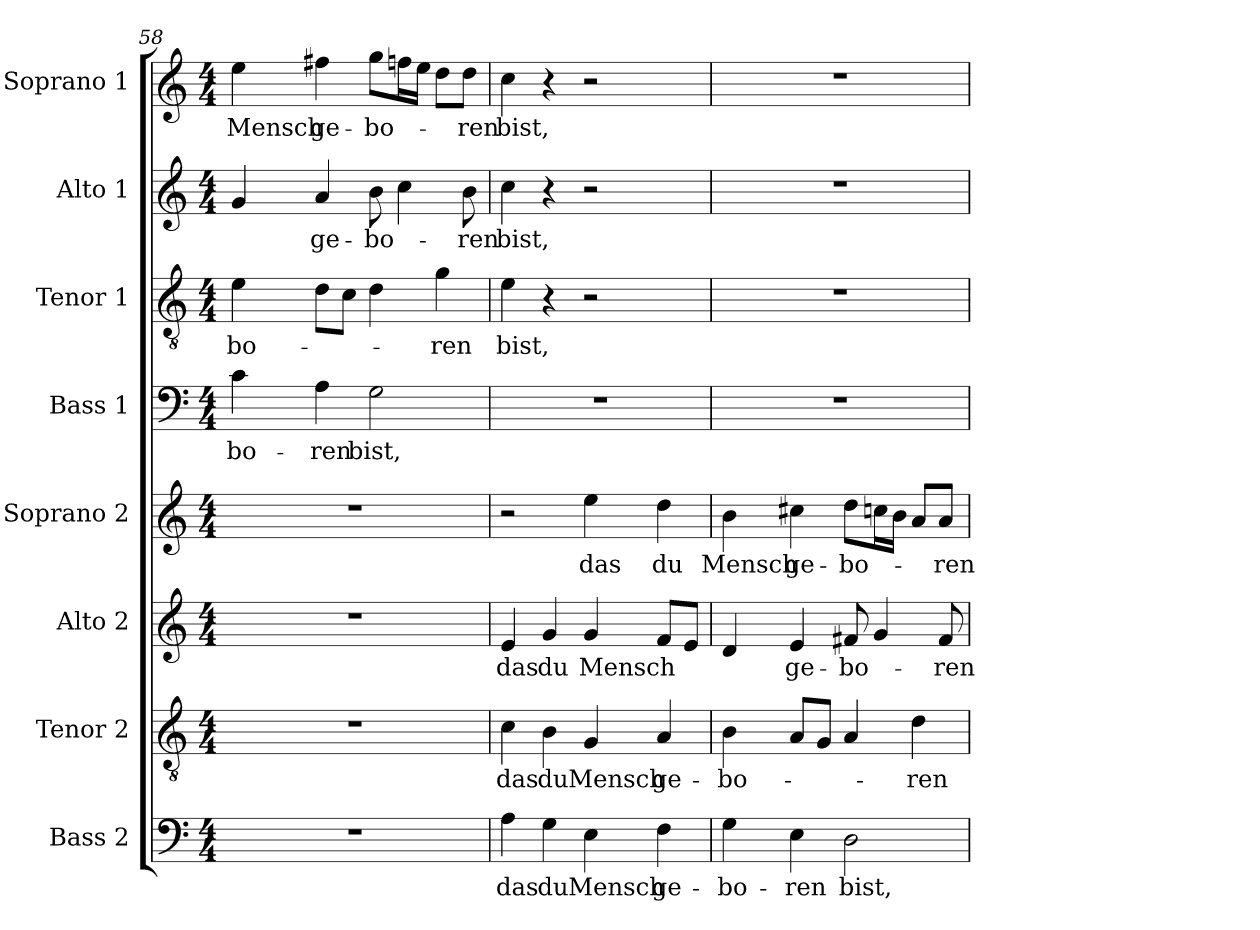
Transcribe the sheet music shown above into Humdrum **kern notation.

**kern	**text	**kern	**text	**kern	**text	**kern	**text	**kern	**text	**kern	**text	**kern	**text	**kern	**text
*part8	*part8	*part7	*part7	*part6	*part6	*part5	*part5	*part4	*part4	*part3	*part3	*part2	*part2	*part1	*part1
*staff8	*staff8	*staff7	*staff7	*staff6	*staff6	*staff5	*staff5	*staff4	*staff4	*staff3	*staff3	*staff2	*staff2	*staff1	*staff1
*I"Bass 2	*	*I"Tenor 2	*	*I"Alto 2	*	*I"Soprano 2	*	*I"Bass 1	*	*I"Tenor 1	*	*I"Alto 1	*	*I"Soprano 1	*
*I'B2	*	*I'T2	*	*I'A2	*	*I'S2	*	*I'B1	*	*I'T1	*	*I'A1	*	*I'S1	*
*clefF4	*	*clefGv2	*	*clefG2	*	*clefG2	*	*clefF4	*	*clefGv2	*	*clefG2	*	*clefG2	*
*	*	*ITrd7c12	*	*	*	*	*	*	*	*ITrd7c12	*	*	*	*	*
*k[]	*	*k[]	*	*k[]	*	*k[]	*	*k[]	*	*k[]	*	*k[]	*	*k[]	*
*C:	*	*C:	*	*C:	*	*C:	*	*C:	*	*C:	*	*C:	*	*C:	*
*M4/4	*	*M4/4	*	*M4/4	*	*M4/4	*	*M4/4	*	*M4/4	*	*M4/4	*	*M4/4	*
=58	=58	=58	=58	=58	=58	=58	=58	=58	=58	=58	=58	=58	=58	=58	=58
!	!	!	!	!	!	!	!	!	!LO:LY:b:color=#000000	!	!	!	!	!	!
!	!	!	!	!	!	!	!	!	!	!	!LO:LY:b:color=#000000	!	!	!	!
!	!	!	!	!	!	!	!	!	!	!	!	!	!	!	!LO:LY:b:color=#000000
1r	.	1r	.	1r	.	1r	.	4ci\	-bo-	4Ei\	-bo-	4gi/	.	4eei\	Mensch
!	!	!	!	!	!	!	!	!	!LO:LY:b:color=#000000	!	!	!	!	!	!
!	!	!	!	!	!	!	!	!	!	!	!	!	!LO:LY:b:color=#000000	!	!
!	!	!	!	!	!	!	!	!	!	!	!	!	!	!	!LO:LY:b:color=#000000
.	.	.	.	.	.	.	.	4Ai\	-ren	8Di\L	.	4ai/	ge-	4ff#Xi\	ge-
.	.	.	.	.	.	.	.	.	.	8Ci\J	.	.	.	.	.
!	!	!	!	!	!	!	!	!	!LO:LY:b:color=#000000	!	!	!	!	!	!
!	!	!	!	!	!	!	!	!	!	!	!	!	!LO:LY:b:color=#000000	!	!
!	!	!	!	!	!	!	!	!	!	!	!	!	!	!	!LO:LY:b:color=#000000
.	.	.	.	.	.	.	.	2Gi\	bist,	4Di\	.	8bi\	-bo-	8ggi\L	-bo-
.	.	.	.	.	.	.	.	.	.	.	.	4cci\	.	16ffni\L	.
.	.	.	.	.	.	.	.	.	.	.	.	.	.	16eei\JJ	.
!	!	!	!	!	!	!	!	!	!	!	!LO:LY:b:color=#000000	!	!	!	!
.	.	.	.	.	.	.	.	.	.	4Gi\	-ren	.	.	8ddi\L	.
!	!	!	!	!	!	!	!	!	!	!	!	!	!LO:LY:b:color=#000000	!	!
!	!	!	!	!	!	!	!	!	!	!	!	!	!	!	!LO:LY:b:color=#000000
.	.	.	.	.	.	.	.	.	.	.	.	8bi\	-ren	8ddi\J	-ren
!!LO:LB:g=z
=59	=59	=59	=59	=59	=59	=59	=59	=59	=59	=59	=59	=59	=59	=59	=59
!	!LO:LY:b:color=#000000	!	!	!	!	!	!	!	!	!	!	!	!	!	!
!	!	!	!LO:LY:b:color=#000000	!	!	!	!	!	!	!	!	!	!	!	!
!	!	!	!	!	!LO:LY:b:color=#000000	!	!	!	!	!	!	!	!	!	!
!	!	!	!	!	!	!	!	!	!	!	!LO:LY:b:color=#000000	!	!	!	!
!	!	!	!	!	!	!	!	!	!	!	!	!	!LO:LY:b:color=#000000	!	!
!	!	!	!	!	!	!	!	!	!	!	!	!	!	!	!LO:LY:b:color=#000000
4Ai\	das	4Ci\	das	4ei/	das	2r	.	1r	.	4Ei\	bist,	4cci\	bist,	4cci\	bist,
!	!LO:LY:b:color=#000000	!	!	!	!	!	!	!	!	!	!	!	!	!	!
!	!	!	!LO:LY:b:color=#000000	!	!	!	!	!	!	!	!	!	!	!	!
!	!	!	!	!	!LO:LY:b:color=#000000	!	!	!	!	!	!	!	!	!	!
4Gi\	du	4BBi\	du	4gi/	du	.	.	.	.	4r	.	4r	.	4r	.
!	!LO:LY:b:color=#000000	!	!	!	!	!	!	!	!	!	!	!	!	!	!
!	!	!	!LO:LY:b:color=#000000	!	!	!	!	!	!	!	!	!	!	!	!
!	!	!	!	!	!LO:LY:b:color=#000000	!	!	!	!	!	!	!	!	!	!
!	!	!	!	!	!	!	!LO:LY:b:color=#000000	!	!	!	!	!	!	!	!
4Ei\	Mensch	4GGi/	Mensch	4gi/	Mensch	4eei\	das	.	.	2r	.	2r	.	2r	.
!	!LO:LY:b:color=#000000	!	!	!	!	!	!	!	!	!	!	!	!	!	!
!	!	!	!LO:LY:b:color=#000000	!	!	!	!	!	!	!	!	!	!	!	!
!	!	!	!	!	!	!	!LO:LY:b:color=#000000	!	!	!	!	!	!	!	!
4Fi\	ge-	4AAi/	ge-	8fi/L	.	4ddi\	du	.	.	.	.	.	.	.	.
.	.	.	.	8ei/J	.	.	.	.	.	.	.	.	.	.	.
=60	=60	=60	=60	=60	=60	=60	=60	=60	=60	=60	=60	=60	=60	=60	=60
!	!LO:LY:b:color=#000000	!	!	!	!	!	!	!	!	!	!	!	!	!	!
!	!	!	!LO:LY:b:color=#000000	!	!	!	!	!	!	!	!	!	!	!	!
!	!	!	!	!	!	!	!LO:LY:b:color=#000000	!	!	!	!	!	!	!	!
4Gi\	-bo-	4BBi\	-bo-	4di/	.	4bi\	Mensch	1r	.	1r	.	1r	.	1r	.
!	!LO:LY:b:color=#000000	!	!	!	!	!	!	!	!	!	!	!	!	!	!
!	!	!	!	!	!LO:LY:b:color=#000000	!	!	!	!	!	!	!	!	!	!
!	!	!	!	!	!	!	!LO:LY:b:color=#000000	!	!	!	!	!	!	!	!
4Ei\	-ren	8AAi/L	.	4ei/	ge-	4cc#Xi\	ge-	.	.	.	.	.	.	.	.
.	.	8GGi/J	.	.	.	.	.	.	.	.	.	.	.	.	.
!	!LO:LY:b:color=#000000	!	!	!	!	!	!	!	!	!	!	!	!	!	!
!	!	!	!	!	!LO:LY:b:color=#000000	!	!	!	!	!	!	!	!	!	!
!	!	!	!	!	!	!	!LO:LY:b:color=#000000	!	!	!	!	!	!	!	!
2Di\	bist,	4AAi/	.	8f#Xi/	-bo-	8ddi\L	-bo-	.	.	.	.	.	.	.	.
.	.	.	.	4gi/	.	16ccni\L	.	.	.	.	.	.	.	.	.
.	.	.	.	.	.	16bi\JJ	.	.	.	.	.	.	.	.	.
!	!	!	!LO:LY:b:color=#000000	!	!	!	!	!	!	!	!	!	!	!	!
.	.	4Di\	-ren	.	.	8ai/L	.	.	.	.	.	.	.	.	.
!	!	!	!	!	!LO:LY:b:color=#000000	!	!	!	!	!	!	!	!	!	!
!	!	!	!	!	!	!	!LO:LY:b:color=#000000	!	!	!	!	!	!	!	!
.	.	.	.	8f#i/	-ren	8ai/J	-ren	.	.	.	.	.	.	.	.
=	=	=	=	=	=	=	=	=	=	=	=	=	=	=	=
*-	*-	*-	*-	*-	*-	*-	*-	*-	*-	*-	*-	*-	*-	*-	*-
